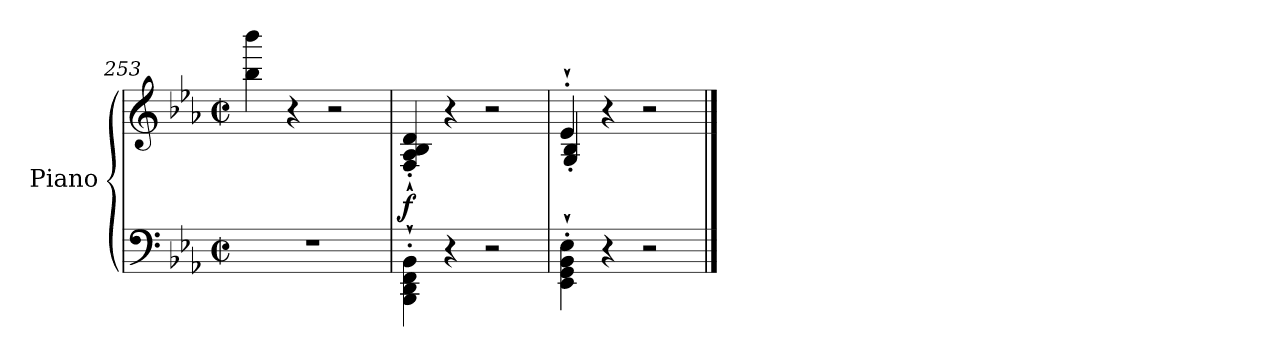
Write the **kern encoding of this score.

**kern	**kern	**dynam
*part1	*part1	*part1
*staff2	*staff1	*staff1/2
*I"Piano	*	*
*I'Pno	*	*
*clefF4	*clefG2	*
*k[b-e-a-]	*k[b-e-a-]	*
*E-:	*E-:	*
*M2/2	*M2/2	*
*met(c|)	*met(c|)	*
=253	=253	=253
1r	4bb-\ 4bbb-\	.
.	4r	.
.	2r	.
=254	=254	=254
!	!	!LO:DY:b
4BBB-\'` 4DD\'` 4FF\'` 4BB-\'`	4F/'` 4A-/'` 4B-/'` 4d/'`	f
4r	4r	.
2r	2r	.
=255	=255	=255
*	*^	*
4EE-\'` 4GG\'` 4BB-\'` 4E-\'`	4e-'`/	4G/' 4B-/'	.
4r	4r	2.ryy	.
2r	2r	.	.
*	*v	*v	*
==	==	==
*-	*-	*-
